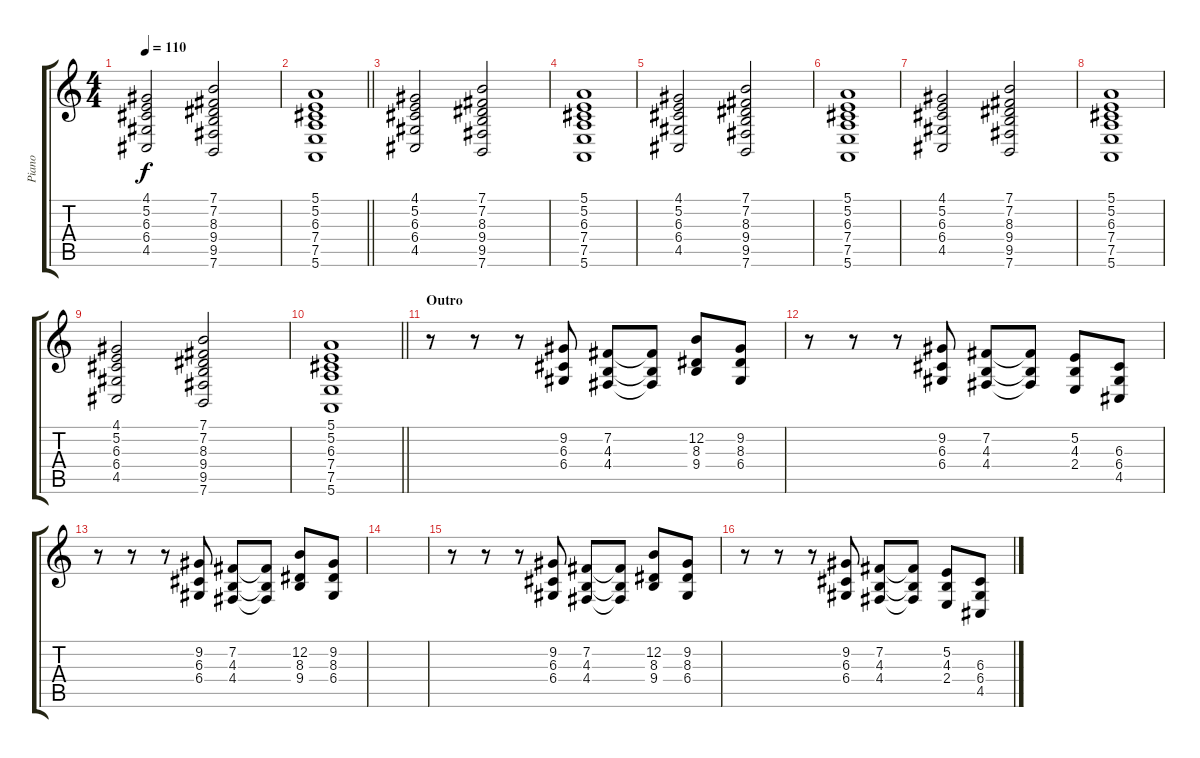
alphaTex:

\track ("Piano" "Piano") {instrument acousticgrandpiano}
\staff {score tabs}
\tuning (E4 B3 G3 D3 A2 E2) {hide}
\ts (4 4)
\tempo 110
\clef g2
\ks c
(4.1 5.2 6.3 6.4 4.5).2{dy f} (7.1 7.2 8.3 9.4 9.5 7.6).2 |
\barLineRight lightlight
(5.1 5.2 6.3 7.4 7.5 5.6).1 |
(4.1 5.2 6.3 6.4 4.5).2 (7.1 7.2 8.3 9.4 9.5 7.6).2 |
(5.1 5.2 6.3 7.4 7.5 5.6).1 |
(4.1 5.2 6.3 6.4 4.5).2 (7.1 7.2 8.3 9.4 9.5 7.6).2 |
(5.1 5.2 6.3 7.4 7.5 5.6).1 |
(4.1 5.2 6.3 6.4 4.5).2 (7.1 7.2 8.3 9.4 9.5 7.6).2 |
(5.1 5.2 6.3 7.4 7.5 5.6).1 |
(4.1 5.2 6.3 6.4 4.5).2 (7.1 7.2 8.3 9.4 9.5 7.6).2 |
\barLineRight lightlight
(5.1 5.2 6.3 7.4 7.5 5.6).1 |
\section ("" "Outro")
r.8 r.8 r.8 (9.2 6.3 6.4).8 (7.2 4.3 4.4).8 (7.2{t} 4.3{t} 4.4{t}).8 (12.2 8.3 9.4).8 (9.2 8.3 6.4).8 |
r.8 r.8 r.8 (9.2 6.3 6.4).8 (7.2 4.3 4.4).8 (7.2{t} 4.3{t} 4.4{t}).8 (5.2 4.3 2.4).8 (6.3 6.4 4.5).8 |
r.8 r.8 r.8 (9.2 6.3 6.4).8 (7.2 4.3 4.4).8 (7.2{t} 4.3{t} 4.4{t}).8 (12.2 8.3 9.4).8 (9.2 8.3 6.4).8 |
|
r.8 r.8 r.8 (9.2 6.3 6.4).8 (7.2 4.3 4.4).8 (7.2{t} 4.3{t} 4.4{t}).8 (12.2 8.3 9.4).8 (9.2 8.3 6.4).8 |
r.8 r.8 r.8 (9.2 6.3 6.4).8 (7.2 4.3 4.4).8 (7.2{t} 4.3{t} 4.4{t}).8 (5.2 4.3 2.4).8 (6.3 6.4 4.5).8
